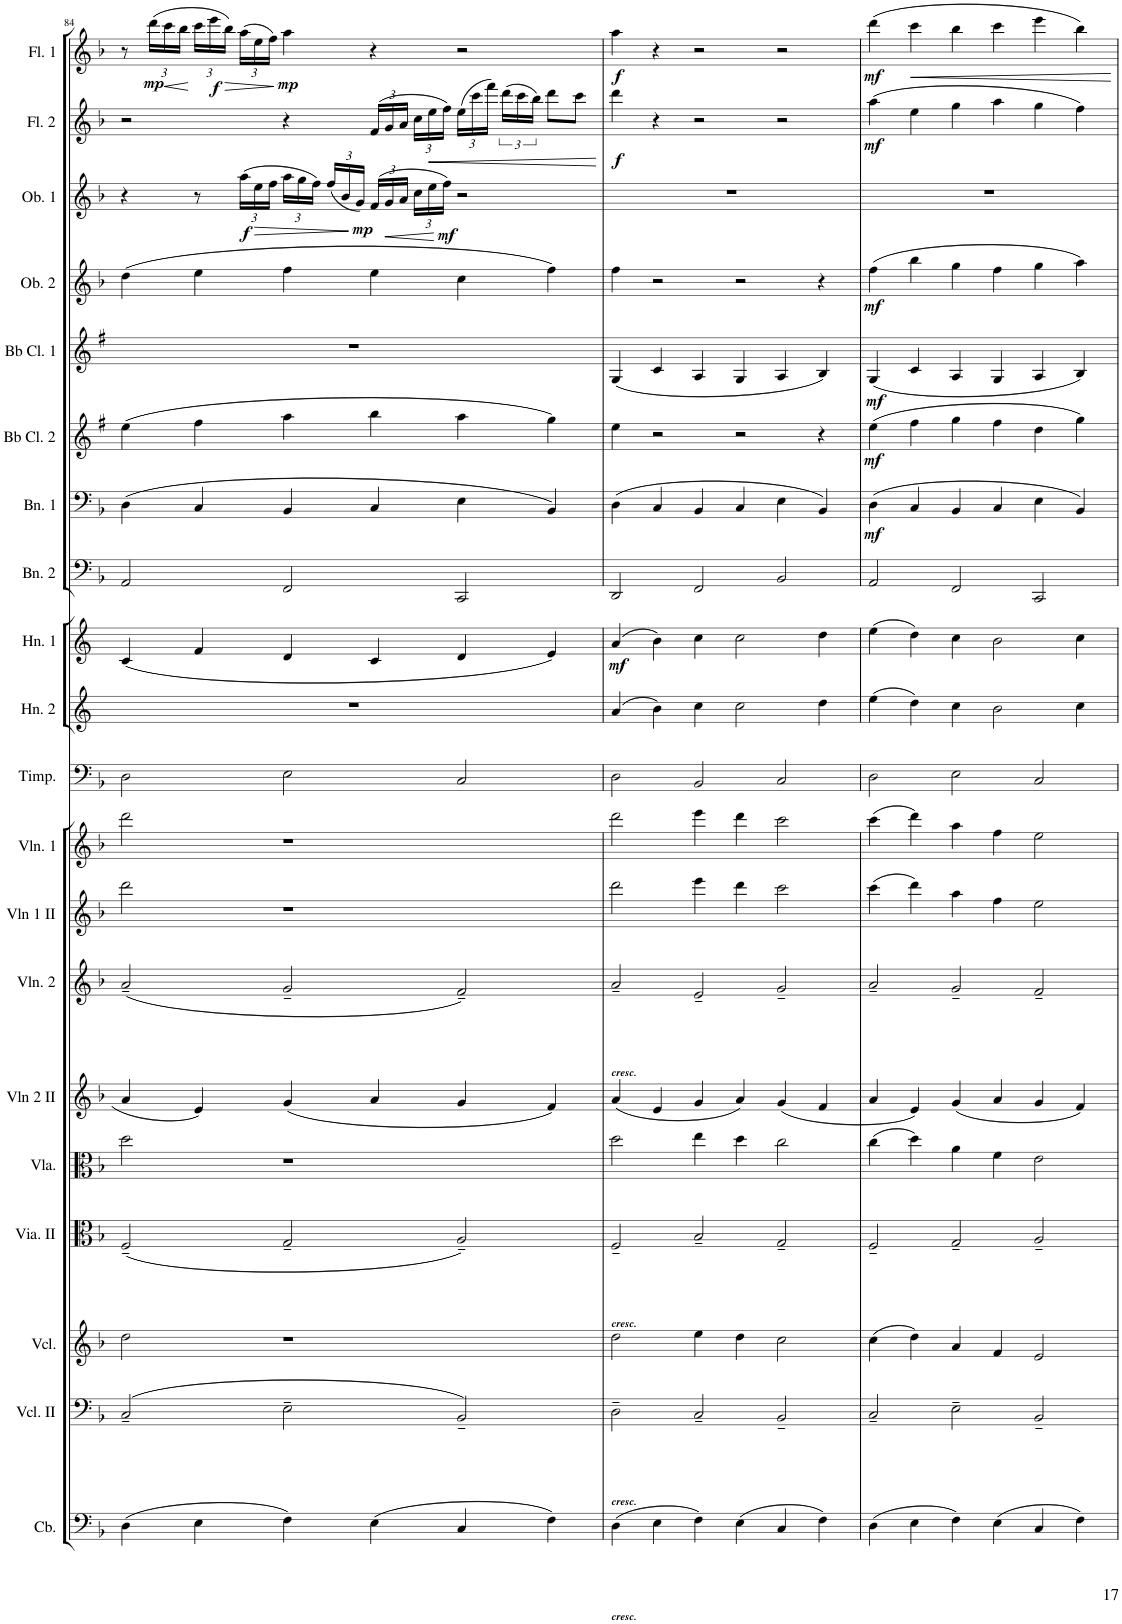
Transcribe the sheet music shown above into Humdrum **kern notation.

**kern	**kern	**kern	**kern	**kern	**kern	**kern	**kern	**kern	**kern	**kern	**kern	**dynam	**kern	**kern	**dynam	**kern	**dynam	**kern	**dynam	**kern	**dynam	**kern	**dynam	**kern	**dynam	**kern	**dynam
*part20	*part19	*part18	*part17	*part16	*part15	*part14	*part13	*part12	*part11	*part10	*part9	*part9	*part8	*part7	*part7	*part6	*part6	*part5	*part5	*part4	*part4	*part3	*part3	*part2	*part2	*part1	*part1
*staff20	*staff19	*staff18	*staff17	*staff16	*staff15	*staff14	*staff13	*staff12	*staff11	*staff10	*staff9	*staff9	*staff8	*staff7	*staff7	*staff6	*staff6	*staff5	*staff5	*staff4	*staff4	*staff3	*staff3	*staff2	*staff2	*staff1	*staff1
*I"Cb.	*I"Vcl. II	*I"Vcl.	*I"Vla. II	*I"Viola	*I"Vln 2 II	*I"Violin 2	*I"Vln 1 II	*I"Violin 1	*I"Timpani	*I"Horn 2	*I"Horn 1	*	*I"Bassoon 2	*I"Bassoon 1	*	*I"Bb Clarinet 2	*	*I"Bb Clarinet 1	*	*I"Oboe 2	*	*I"Oboe 1	*	*I"Flute 2	*	*I"Flute 1	*
*I'Cb.	*I'Vcl. II	*I'Vcl.	*	*I'Vla.	*I'Vln 2 II	*I'Vln. 2	*I'Vln 1 II	*I'Vln. 1	*I'Timp.	*I'Hn. 2	*I'Hn. 1	*	*I'Bn. 2	*I'Bn. 1	*	*I'Bb Cl. 2	*	*I'Bb Cl. 1	*	*I'Ob. 2	*	*I'Ob. 1	*	*I'Fl. 2	*	*I'Fl. 1	*
!!LO:PB:g=z
*clefF4	*clefF4	*clefG2	*clefC3	*clefC3	*clefG2	*clefG2	*clefG2	*clefG2	*clefF4	*clefG2	*clefG2	*	*clefF4	*clefF4	*	*clefG2	*	*clefG2	*	*clefG2	*	*clefG2	*	*clefG2	*	*clefG2	*
*Trd7c12	*	*	*	*	*	*	*	*	*	*Trd4c7	*Trd4c7	*	*	*	*	*Trd1c2	*	*Trd1c2	*	*	*	*	*	*	*	*	*
*k[b-]	*k[b-]	*k[b-]	*k[b-]	*k[b-]	*k[b-]	*k[b-]	*k[b-]	*k[b-]	*k[b-]	*k[]	*k[]	*	*k[b-]	*k[b-]	*	*k[f#]	*	*k[f#]	*	*k[b-]	*	*k[b-]	*	*k[b-]	*	*k[b-]	*
*F:	*F:	*F:	*F:	*F:	*F:	*F:	*F:	*F:	*F:	*	*	*	*F:	*F:	*	*G:	*	*G:	*	*F:	*	*F:	*	*F:	*	*F:	*
*M6/4	*M6/4	*M6/4	*M6/4	*M6/4	*M6/4	*M6/4	*M6/4	*M6/4	*M6/4	*M6/4	*M6/4	*	*M6/4	*M6/4	*	*M6/4	*	*M6/4	*	*M6/4	*	*M6/4	*	*M6/4	*	*M6/4	*
=84	=84	=84	=84	=84	=84	=84	=84	=84	=84	=84	=84	=84	=84	=84	=84	=84	=84	=84	=84	=84	=84	=84	=84	=84	=84	=84	=84
(4D\	(2C~/	2dd\	(2F~/	2dd\	4a/	(2a~/	2ddd\	2ddd\	2D\	1.r	(4c/	.	2AA/	(4D\	.	(4ee\	.	1.r	.	(4dd\	.	4r	.	2r	.	8r	.
*	*	*	*	*	*	*	*	*	*	*	*	*	*	*	*	*	*	*	*	*	*	*	*	*	*	*Xbrackettup	*
!	!	!	!	!	!	!	!	!	!	!	!	!	!	!	!	!	!	!	!	!	!	!	!	!	!	!	!LO:DY:b
.	.	.	.	.	.	.	.	.	.	.	.	.	.	.	.	.	.	.	.	.	.	.	.	.	.	(24ddd\LL	mp
!	!	!	!	!	!	!	!	!	!	!	!	!	!	!	!	!	!	!	!	!	!	!	!	!	!	!	!LO:HP:b
.	.	.	.	.	.	.	.	.	.	.	.	.	.	.	.	.	.	.	.	.	.	.	.	.	.	24ccc\	<
.	.	.	.	.	.	.	.	.	.	.	.	.	.	.	.	.	.	.	.	.	.	.	.	.	.	24bb-\JJ	.
4E\	.	.	.	.	4e/	.	.	.	.	.	4f/	.	.	4C/	.	4ff#\	.	.	.	4ee\	.	8r	.	.	.	24ccc\LL	[
!	!	!	!	!	!	!	!	!	!	!	!	!	!	!	!	!	!	!	!	!	!	!	!	!	!	!	!LO:DY:b
.	.	.	.	.	.	.	.	.	.	.	.	.	.	.	.	.	.	.	.	.	.	.	.	.	.	24eee\	f
!	!	!	!	!	!	!	!	!	!	!	!	!	!	!	!	!	!	!	!	!	!	!	!	!	!	!	!LO:HP:b
.	.	.	.	.	.	.	.	.	.	.	.	.	.	.	.	.	.	.	.	.	.	.	.	.	.	24bb-\JJ)	>
*	*	*	*	*	*	*	*	*	*	*	*	*	*	*	*	*	*	*	*	*	*	*Xbrackettup	*	*	*	*	*
!	!	!	!	!	!	!	!	!	!	!	!	!	!	!	!	!	!	!	!	!	!	!	!LO:DY:b	!	!	!	!
.	.	.	.	.	.	.	.	.	.	.	.	.	.	.	.	.	.	.	.	.	.	(24aa\LL	f	.	.	(24aa\LL	.
!	!	!	!	!	!	!	!	!	!	!	!	!	!	!	!	!	!	!	!	!	!	!	!LO:HP:b	!	!	!	!
.	.	.	.	.	.	.	.	.	.	.	.	.	.	.	.	.	.	.	.	.	.	24ee\	>	.	.	24ee\	.
.	.	.	.	.	.	.	.	.	.	.	.	.	.	.	.	.	.	.	.	.	.	24ff\JJ	.	.	.	24ff\JJ)	.
!	!	!	!	!	!	!	!	!	!	!	!	!	!	!	!	!	!	!	!	!	!	!	!	!	!	!	!LO:DY:n=1:b
4F\)	2E~\	1r	2G~/	1r	(4g/	2g~/	1r	1r	2E\	.	4d/	.	2FF/	4BB-/	.	4aa\	.	.	.	4ff\	.	24aa\LL	.	4r	.	4aa\	] mp
.	.	.	.	.	.	.	.	.	.	.	.	.	.	.	.	.	.	.	.	.	.	24gg\	.	.	.	.	.
.	.	.	.	.	.	.	.	.	.	.	.	.	.	.	.	.	.	.	.	.	.	24ff\JJ)	.	.	.	.	.
.	.	.	.	.	.	.	.	.	.	.	.	.	.	.	.	.	.	.	.	.	.	(24ff/LL	.	.	.	.	.
.	.	.	.	.	.	.	.	.	.	.	.	.	.	.	.	.	.	.	.	.	.	24b-/	.	.	.	.	.
!	!	!	!	!	!	!	!	!	!	!	!	!	!	!	!	!	!	!	!	!	!	!	!LO:DY:n=1:b	!	!	!	!
.	.	.	.	.	.	.	.	.	.	.	.	.	.	.	.	.	.	.	.	.	.	24g/JJ)	] mp	.	.	.	.
*	*	*	*	*	*	*	*	*	*	*	*	*	*	*	*	*	*	*	*	*	*	*	*	*Xbrackettup	*	*	*
(4E\	.	.	.	.	4a/	.	.	.	.	.	4c/	.	.	4C/	.	4bb\	.	.	.	4ee\	.	(24f/LL	.	(24f/LL	.	4r	.
!	!	!	!	!	!	!	!	!	!	!	!	!	!	!	!	!	!	!	!	!	!	!	!LO:HP:b	!	!	!	!
.	.	.	.	.	.	.	.	.	.	.	.	.	.	.	.	.	.	.	.	.	.	24g/	<	24g/	.	.	.
.	.	.	.	.	.	.	.	.	.	.	.	.	.	.	.	.	.	.	.	.	.	24a/JJ	.	24a/JJ	.	.	.
.	.	.	.	.	.	.	.	.	.	.	.	.	.	.	.	.	.	.	.	.	.	24cc\LL	.	24cc\LL	.	.	.
!	!	!	!	!	!	!	!	!	!	!	!	!	!	!	!	!	!	!	!	!	!	!	!	!	!LO:HP:b	!	!
.	.	.	.	.	.	.	.	.	.	.	.	.	.	.	.	.	.	.	.	.	.	24ee\	.	24ee\	<	.	.
!	!	!	!	!	!	!	!	!	!	!	!	!	!	!	!	!	!	!	!	!	!	!	!LO:DY:n=2:b	!	!	!	!
.	.	.	.	.	.	.	.	.	.	.	.	.	.	.	.	.	.	.	.	.	.	24ff\JJ)	[ mf	24ff\JJ)	.	.	.
4C/	2BB-~/)	.	2A~/)	.	4g/	2f~/)	.	.	2C/	.	4d/	.	2CC/	4E\	.	4aa\	.	.	.	4cc\	.	2r	.	(24ee\LL	.	2r	.
.	.	.	.	.	.	.	.	.	.	.	.	.	.	.	.	.	.	.	.	.	.	.	.	24ccc\	.	.	.
.	.	.	.	.	.	.	.	.	.	.	.	.	.	.	.	.	.	.	.	.	.	.	.	24fff\JJ)	.	.	.
*	*	*	*	*	*	*	*	*	*	*	*	*	*	*	*	*	*	*	*	*	*	*	*	*brackettup	*	*	*
.	.	.	.	.	.	.	.	.	.	.	.	.	.	.	.	.	.	.	.	.	.	.	.	(24ddd\LL	.	.	.
.	.	.	.	.	.	.	.	.	.	.	.	.	.	.	.	.	.	.	.	.	.	.	.	24ccc\	.	.	.
.	.	.	.	.	.	.	.	.	.	.	.	.	.	.	.	.	.	.	.	.	.	.	.	24bb-\JJ)	.	.	.
4F\)	.	.	.	.	4f/)	.	.	.	.	.	4e/)	.	.	4BB-/)	.	4gg\)	.	.	.	4ff\)	.	.	.	8ddd\L	.	.	.
.	.	.	.	.	.	.	.	.	.	.	.	.	.	.	.	.	.	.	.	.	.	.	.	8ccc\J	.	.	.
.	.	.	.	.	.	.	.	.	.	.	.	.	.	.	.	.	.	.	.	.	.	.	.	.	[	.	.
=85	=85	=85	=85	=85	=85	=85	=85	=85	=85	=85	=85	=85	=85	=85	=85	=85	=85	=85	=85	=85	=85	=85	=85	=85	=85	=85	=85
!	!	!	!	!	!	!LO:TX:b:Bi:t=cresc.	!	!	!	!	!	!	!	!	!	!	!	!	!	!	!	!	!	!	!	!	!
!	!	!	!LO:TX:b:Bi:t=cresc.	!	!	!	!	!	!	!	!	!	!	!	!	!	!	!	!	!	!	!	!	!	!	!	!
!	!LO:TX:b:Bi:t=cresc.	!	!	!	!	!	!	!	!	!	!	!	!	!	!	!	!	!	!	!	!	!	!	!	!	!	!
!LO:TX:b:Bi:t=cresc.	!	!	!	!	!	!	!	!	!	!	!	!	!	!	!	!	!	!	!	!	!	!	!	!	!	!	!
!	!	!	!	!	!	!	!	!	!	!	!	!LO:DY:b	!	!	!	!	!	!	!	!	!	!	!	!	!LO:DY:b	!	!LO:DY:b
(4D\	2D~\	2dd\	2F~/	2dd\	(4a/	2a~/	2ddd\	2ddd\	2D\	(4a/	(4a/	mf	2DD/	(4D\	.	4ee\	.	(4G/	.	4ff\	.	1.r	.	4ddd\	f	4aa\	f
4E\	.	.	.	.	4e/	.	.	.	.	4b\)	4b\)	.	.	4C/	.	2r	.	4c/	.	2r	.	.	.	4r	.	4r	.
4F\)	2C~/	4ee\	2B-~/	4ee\	4g/	2e~/	4eee\	4eee\	2BB-/	4cc\	4cc\	.	2FF/	4BB-/	.	.	.	4A/	.	.	.	.	.	2r	.	2r	.
(4E\	.	4dd\	.	4dd\	4a/)	.	4ddd\	4ddd\	.	2cc\	2cc\	.	.	4C/	.	2r	.	4G/	.	2r	.	.	.	.	.	.	.
4C/	2BB-~/	2cc\	2G~/	2cc\	(4g/	2g~/	2ccc\	2ccc\	2C/	.	.	.	2BB-/	4E\	.	.	.	4A/	.	.	.	.	.	2r	.	2r	.
4F\)	.	.	.	.	4f/	.	.	.	.	4dd\	4dd\	.	.	4BB-/)	.	4r	.	4B/)	.	4r	.	.	.	.	.	.	.
=86	=86	=86	=86	=86	=86	=86	=86	=86	=86	=86	=86	=86	=86	=86	=86	=86	=86	=86	=86	=86	=86	=86	=86	=86	=86	=86	=86
!	!	!	!	!	!	!	!	!	!	!	!	!	!	!	!LO:DY:b	!	!LO:DY:b	!	!LO:DY:b	!	!LO:DY:b	!	!	!	!LO:DY:b	!	!LO:DY:b
(4D\	2C~/	(4cc\	2F~/	(4cc\	4a/	2a~/	(4ccc\	(4ccc\	2D\	(4ee\	(4ee\	.	2AA/	(4D\	mf	(4ee\	mf	(4G/	mf	(4ff\	mf	1.r	.	(4aa\	mf	(4ddd\	mf
!	!	!	!	!	!	!	!	!	!	!	!	!	!	!	!	!	!	!	!	!	!	!	!	!	!	!	!LO:HP:b
4E\	.	4dd\)	.	4dd\)	4e/)	.	4ddd\)	4ddd\)	.	4dd\)	4dd\)	.	.	4C/	.	4ff#\	.	4c/	.	4bb-\	.	.	.	4ee\	.	4ccc\	<
4F\)	2E~\	4a/	2G~/	4a\	(4g/	2g~/	4aa\	4aa\	2E\	4cc\	4cc\	.	2FF/	4BB-/	.	4gg\	.	4A/	.	4gg\	.	.	.	4gg\	.	4bb-\	.
(4E\	.	4f/	.	4f\	4a/	.	4ff\	4ff\	.	2b\	2b\	.	.	4C/	.	4ff#\	.	4G/	.	4ff\	.	.	.	4aa\	.	4ccc\	.
4C/	2BB-~/	2e/	2A~/	2e\	4g/	2f~/	2ee\	2ee\	2C/	.	.	.	2CC/	4E\	.	4dd\	.	4A/	.	4gg\	.	.	.	4gg\	.	4eee\	.
4F\)	.	.	.	.	4f/)	.	.	.	.	4cc\	4cc\	.	.	4BB-/)	.	4gg\)	.	4B/)	.	4aa\)	.	.	.	4ff\)	.	4bb-\)	.
.	.	.	.	.	.	.	.	.	.	.	.	.	.	.	.	.	.	.	.	.	.	.	.	.	.	.	[
=	=	=	=	=	=	=	=	=	=	=	=	=	=	=	=	=	=	=	=	=	=	=	=	=	=	=	=
*-	*-	*-	*-	*-	*-	*-	*-	*-	*-	*-	*-	*-	*-	*-	*-	*-	*-	*-	*-	*-	*-	*-	*-	*-	*-	*-	*-
